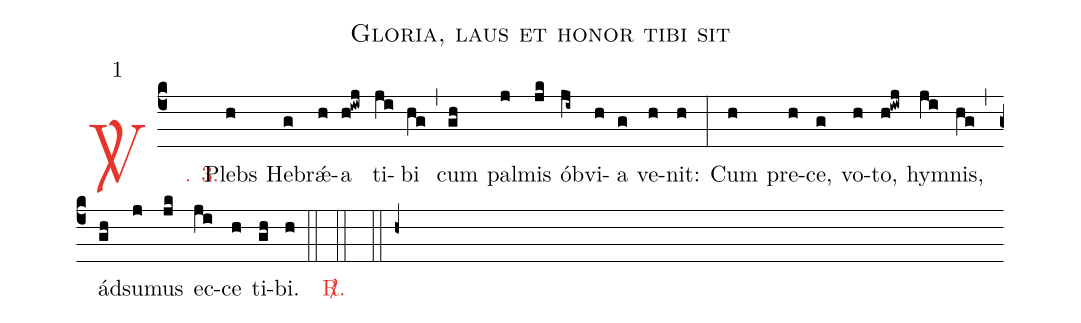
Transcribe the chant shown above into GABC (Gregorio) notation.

name: Gloria, laus et honor tibi sit;
mode: 1;
%%
(c4)

<c><sp>V/</sp>. 3.</c>() Plebs(h) He(g)brǽ(h)a(h!iwj) ti(ji)bi(hg) (,) cum(gh) pal(j)mis(jk) ób(ji~)vi(h)a(g) ve(h)nit:(h) (:) Cum(h) pre(h)ce,(g) vo(h)to,(h!iwj) hym(ji)nis,(hg) (,) ád(gh)su(j)mus(jk) ec(ji)ce(h) ti(gh)bi.(h)

(::)

<c><sp>R/</sp>.</c>(::)

(::)

(h+)
